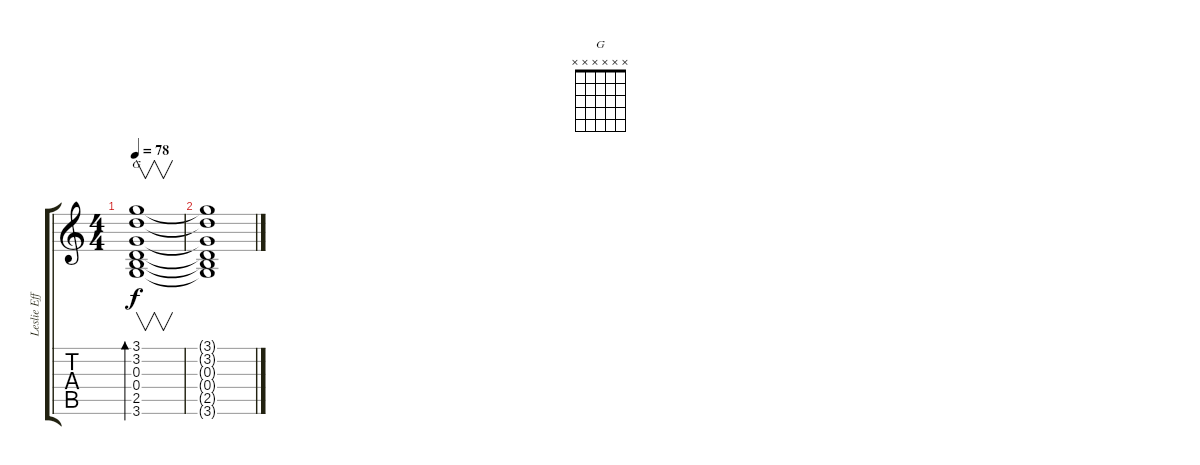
\track ("Leslie Effect Guitar" "Leslie Eff") {instrument electricguitarjazz}
\staff {score tabs}
\tuning (E4 B3 G3 D3 A2 E2) {hide}
\chord ("G" x x x x x x) {firstfret 0}
\ts (4 4)
\tempo 78
\clef g2
\ks c
(3.1 3.2 0.3 0.4 2.5 3.6).1{v bd 120 ch "G" dy f} |
(3.1{t} 3.2{t} 0.3{t} 0.4{t} 2.5{t} 3.6{t}).1
